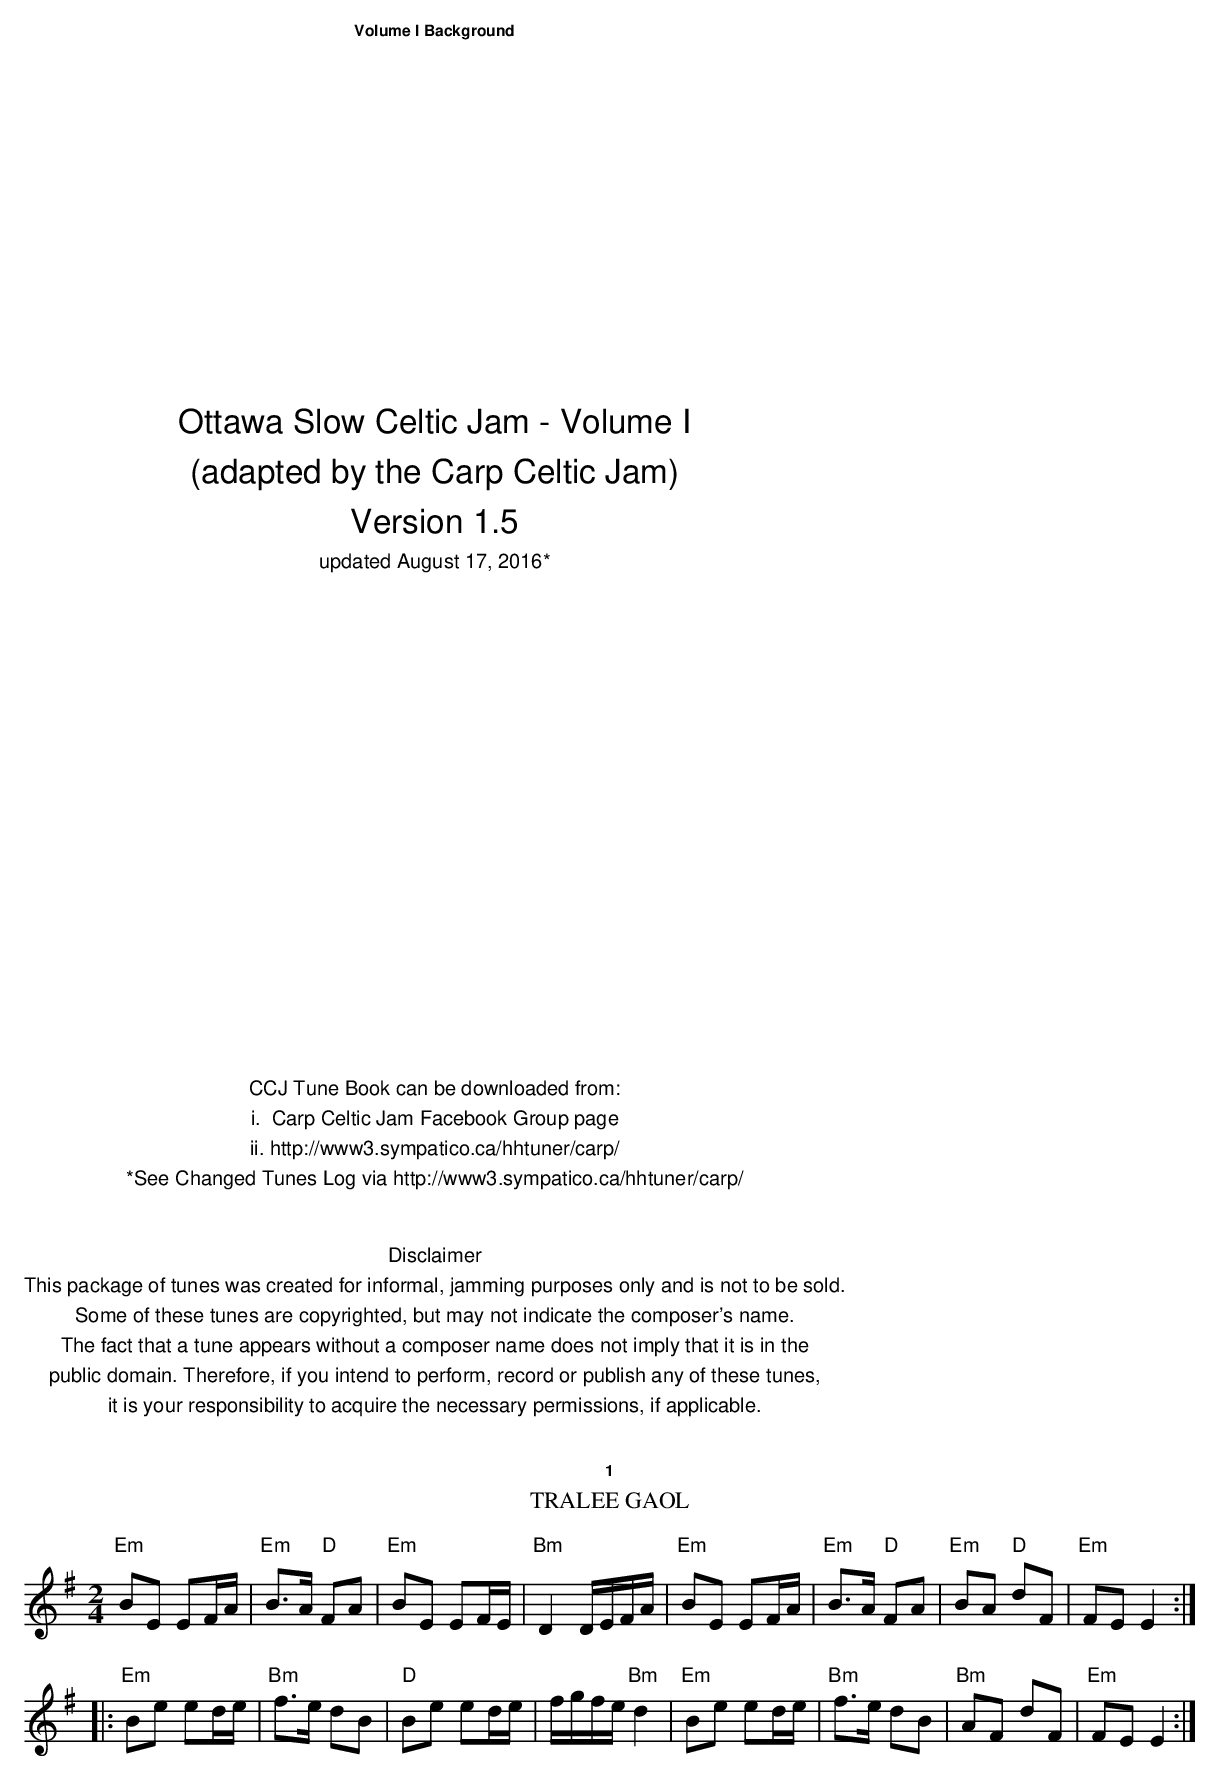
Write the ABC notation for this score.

X:1
T:Tralee Gaol
M:2/4
L:1/8
K:Emin
Q:1/4=60
"Em"BE EF/A/|"Em"B>A "D"FA|"Em"BE EF/E/|"Bm"D2 D/E/F/A/|\
"Em"BE EF/A/|"Em"B>A "D"FA|"Em"BA "D"dF|"Em"FE E2::
"Em"Be ed/e/|"Bm"f>e dB|"D" Be ed/e/|f/g/f/e/ "Bm" d2|\
"Em"Be ed/e/|"Bm"f>e dB|"Bm"AF dF|"Em"FE E2:|
